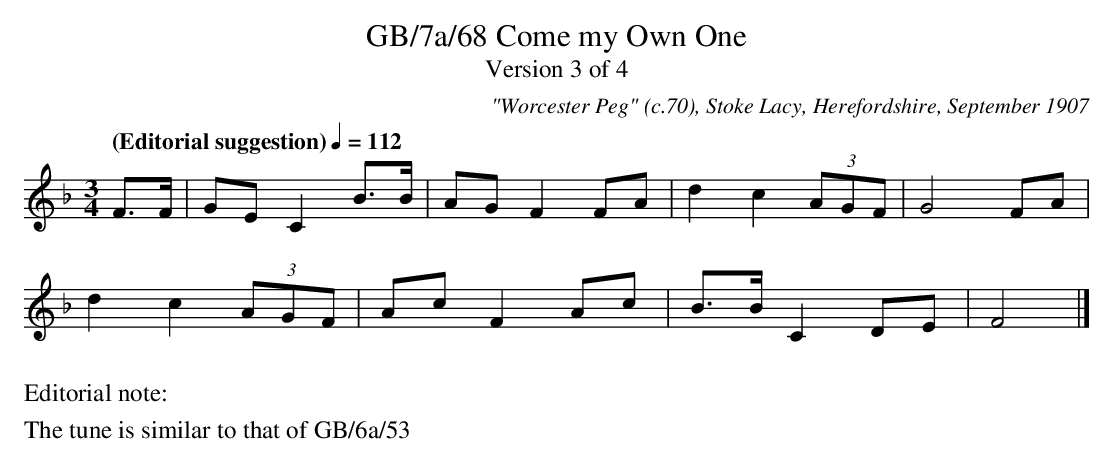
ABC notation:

X:1
T:GB/7a/68 Come my Own One
T:Version 3 of 4
C:"Worcester Peg" (c.70), Stoke Lacy, Herefordshire, September 1907
L:1/8
Q:"(Editorial suggestion)" 1/4=112
M:3/4
K:F
F>F | GE C2 B>B | AG F2 FA | d2 c2 (3AGF | G4 FA |
d2 c2 (3AGF | Ac F2 Ac | B>B C2 DE | F4 |]
